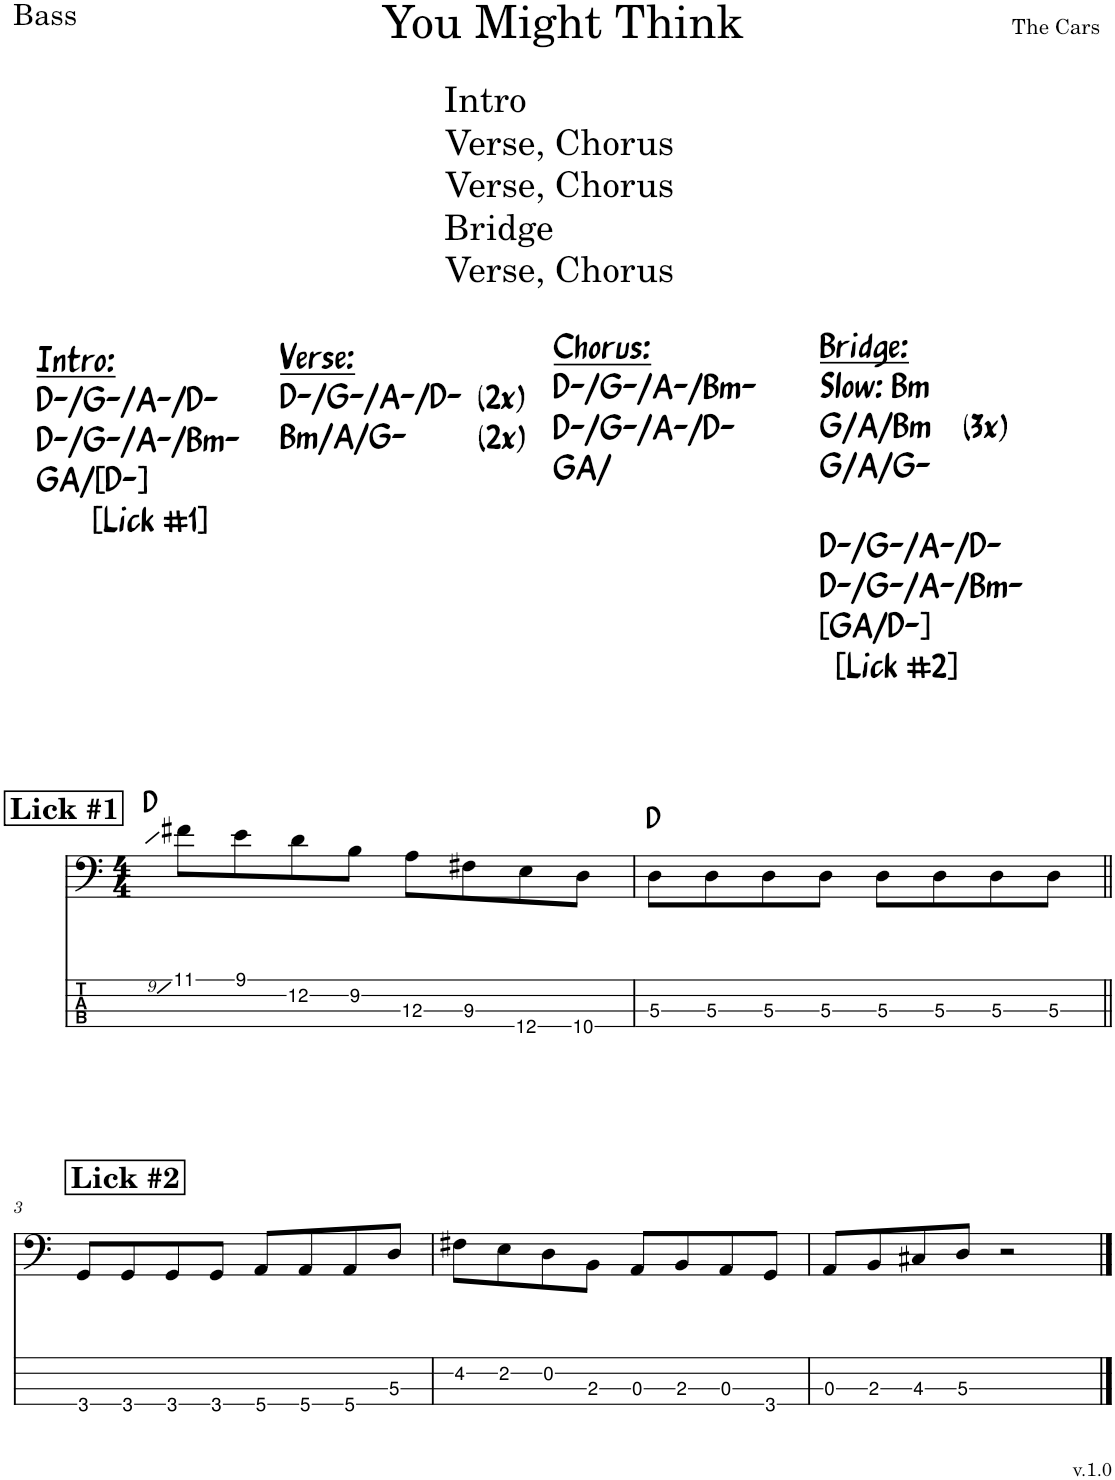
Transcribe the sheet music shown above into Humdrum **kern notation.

**kern	**kern	**harte
*part1	*part1	*part1
*staff2	*staff1	*
*I"Electric Bass	*	*
*I'El. B.	*	*
*stria4	*	*
*	*clefF4	*
*Trd7c12	*Trd7c12	*
*k[]	*k[]	*
*M4/4	*M4/4	*
!!LO:REH:place=s1:a:B:cj:fs=14:t=Lick #1
=1	=1	=1
!LO:TX:b:i:t=9	!	!
8f#L	8f#X\L	D:maj
8eJ	8e\	.
8dL	8d\	.
8BJ	8B\J	.
8AL	8A\L	.
8F#J	8F#X\	.
8EL	8E\	.
8DJ	8D\J	.
=2	=2	=2
8DL	8D\L	D:maj
8DJ	8D\	.
8DL	8D\	.
8DJ	8D\J	.
8DL	8D\L	.
8DJ	8D\	.
8DL	8D\	.
8DJ	8D\J	.
!!LO:LB:g=z
!!LO:REH:place=s1:a:B:cj:fs=14:t=Lick #2
=3||	=3||	=3||
8GGL	8GG/L	.
8GGJ	8GG/	.
8GGL	8GG/	.
8GGJ	8GG/J	.
8AAL	8AA/L	.
8AAJ	8AA/	.
8AAL	8AA/	.
8DJ	8D/J	.
=4	=4	=4
8F#L	8F#X\L	.
8EJ	8E\	.
8DL	8D\	.
8BBJ	8BB\J	.
8AAL	8AA/L	.
8BBJ	8BB/	.
8AAL	8AA/	.
8GGJ	8GG/J	.
=5	=5	=5
8AAL	8AA/L	.
8BBJ	8BB/	.
8C#L	8C#X/	.
8DJ	8D/J	.
2r	2r	.
==	==	==
*-	*-	*-
